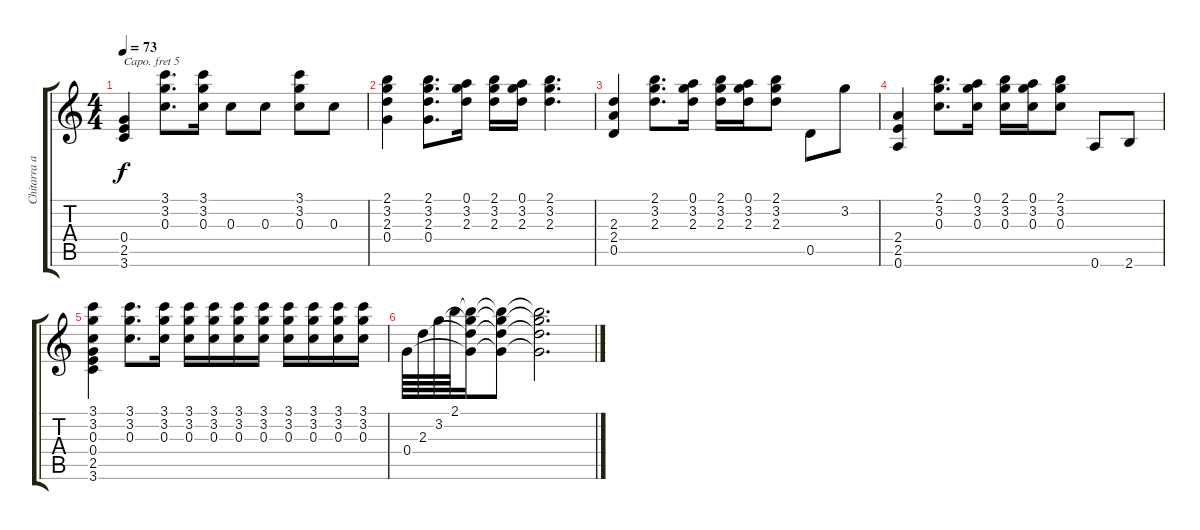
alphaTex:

\track ("Chitarra acustica" "Chitarra a") {instrument acousticguitarsteel}
\staff {score tabs}
\capo 5
\tuning (E4 B3 G3 D3 A2 E2) {hide}
\ts (4 4)
\tempo 73
\clef g2
\ks c
(0.4 2.5 3.6).4{dy f} (3.1 3.2 0.3).8{d} (3.1 3.2 0.3).16 0.3.8 0.3.8 (3.1 3.2 0.3).8 0.3.8 |
(2.1 3.2 2.3 0.4).4 (2.1 3.2 2.3 0.4).8{d} (0.1 3.2 2.3).16 (2.1 3.2 2.3).16 (0.1 3.2 2.3).16 (2.1 3.2 2.3).4{d} |
(2.3 2.4 0.5).4 (2.1 3.2 2.3).8{d} (0.1 3.2 2.3).16 (2.1 3.2 2.3).16 (0.1 3.2 2.3).16 (2.1 3.2 2.3).8 0.5.8 3.2.8 |
(2.4 2.5 0.6).4 (2.1 3.2 0.3).8{d} (0.1 3.2 0.3).16 (2.1 3.2 0.3).16 (0.1 3.2 0.3).16 (2.1 3.2 0.3).8 0.6.8 2.6.8 |
(3.1 3.2 0.3 0.4 2.5 3.6).4 (3.1 3.2 0.3).8{d} (3.1 3.2 0.3).16 (3.1 3.2 0.3).16 (3.1 3.2 0.3).16 (3.1 3.2 0.3).16 (3.1 3.2 0.3).16 (3.1 3.2 0.3).16 (3.1 3.2 0.3).16 (3.1 3.2 0.3).16 (3.1 3.2 0.3).16 |
0.4.64 2.3.64 3.2.64 2.1.64 (2.1{t} 3.2{t} 2.3{t} 0.4{t}).16 (2.1{t} 3.2{t} 2.3{t} 0.4{t}).8 (2.1{t} 3.2{t} 2.3{t} 0.4{t}).2{d}
